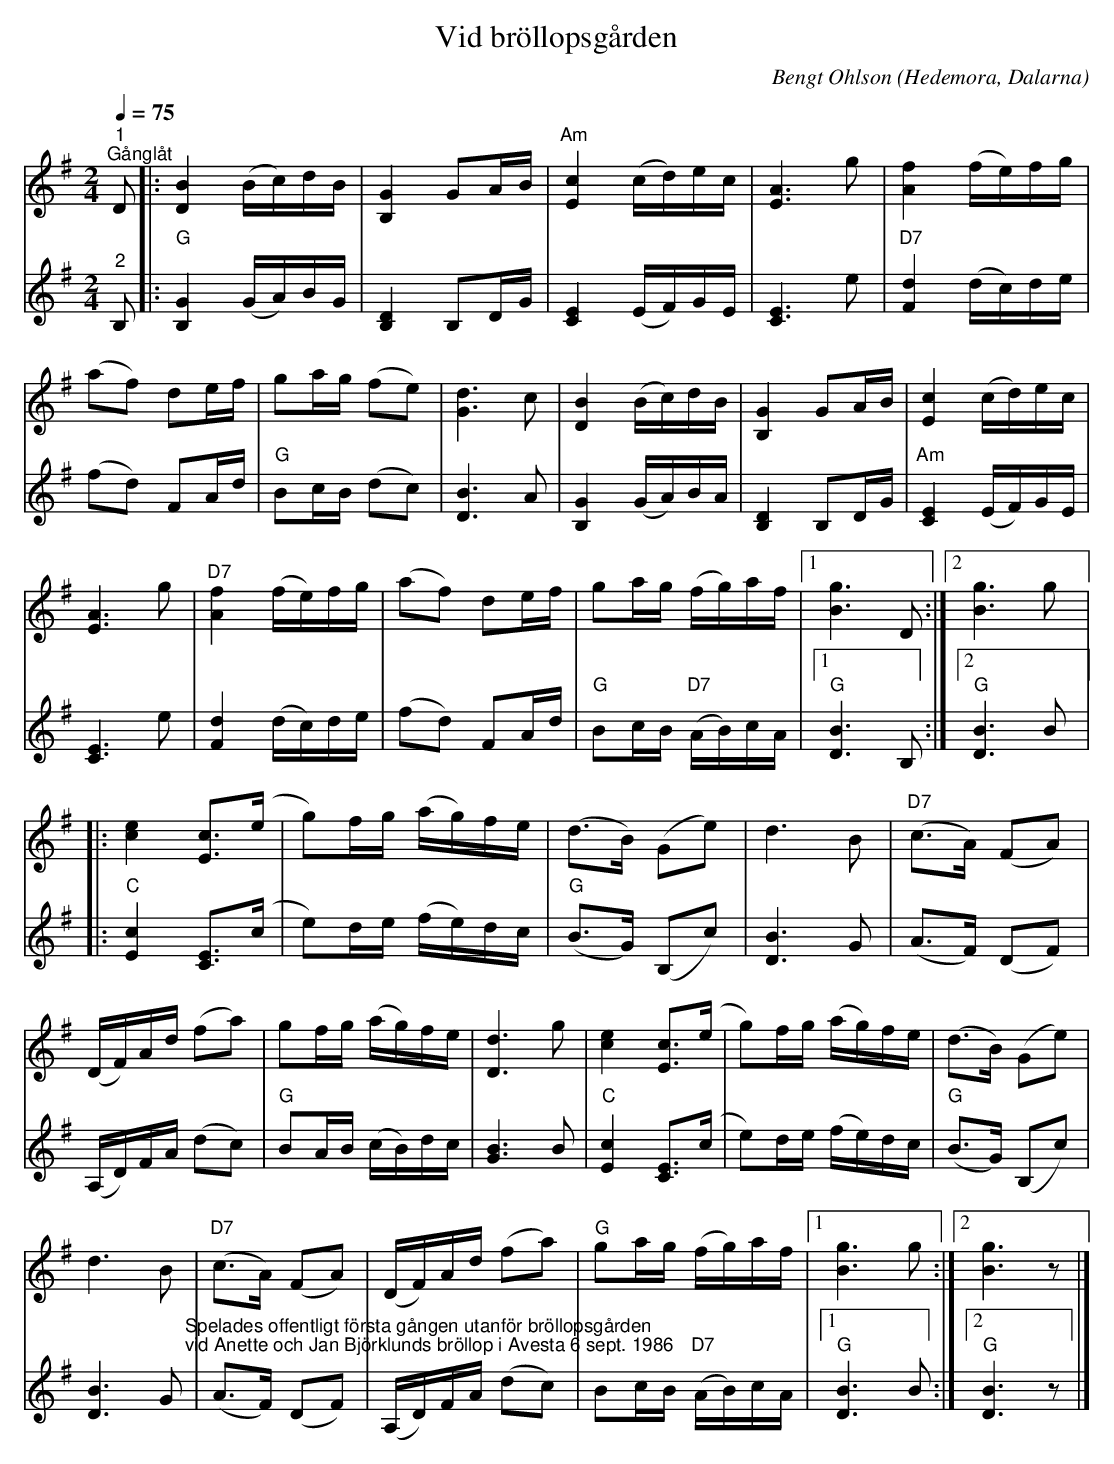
X:1
T:Vid bröllopsgården
C:Bengt Ohlson
O:Hedemora, Dalarna
L:1/16
Q:1/4=75
M:2/4
K:G
V:1
"^1""^Gånglåt" D2 |: [DB]4 (Bc)dB | [B,G]4 G2AB |"Am" [Ec]4 (cd)ec | [EA]6 g2 | [Af]4 (fe)fg |
(a2f2) d2ef | g2ag (f2e2) | [Gd]6 c2 | [DB]4 (Bc)dB | [B,G]4 G2AB | [Ec]4 (cd)ec |
[EA]6 g2 | "D7" [Af]4 (fe)fg | (a2f2) d2ef | g2ag (fg)af |1 [Bg]6 D2 :|2 [Bg]6 g2 |:
[ce]4 [Ec]2>(e2 | g2)fg (ag)fe | (d2>B2) (G2e2) | d6 B2 |"D7" (c2>A2) (F2A2) |
(DF)Ad (f2a2) | g2fg (ag)fe | [Dd]6 g2 | [ce]4 [Ec]2>(e2 | g2)fg (ag)fe | (d2>B2) (G2e2) |
d6 B2 |"D7" (c2>A2) (F2A2) | (DF)Ad (f2a2) |"G" g2ag (fg)af |1 [Bg]6 g2 :|2 [Bg]6 z2 |]
V:2
"^2" B,2 |:"G" [B,G]4 (GA)BG | [B,D]4 B,2DG | [CE]4 (EF)GE | [CE]6 e2 |"D7" [Fd]4 (dc)de |
(f2d2) F2Ad |"G" B2cB (d2c2) | [DB]6 A2 | [B,G]4 (GA)BA | [B,D]4 B,2DG |"Am" [CE]4 (EF)GE |
[CE]6 e2 | [Fd]4 (dc)de | (f2d2) F2Ad |"G" B2cB"D7" (AB)cA |1"G" [DB]6 B,2 :|2"G" [DB]6 B2 |:
"C" [Ec]4 [CE]2>(c2 | e2)de (fe)dc |"G" (B2>G2) (B,2c2) | [DB]6 G2 | (A2>F2) (D2F2) |
(A,D)FA (d2c2) |"G" B2AB (cB)dc | [GB]6 B2 |"C" [Ec]4 [CE]2>(c2 | e2)de (fe)dc |
"G" (B2>G2) (B,2c2) | [DB]6 G2"^Spelades offentligt första gången utanför bröllopsgården""^vid Anette och Jan Björklunds bröllop i Avesta 6 sept. 1986" | (A2>F2) (D2F2) | (A,D)FA (d2c2) | B2cB"D7" (AB)cA |1"G" [DB]6 B2 :|2"G" [DB]6 z2 |]
